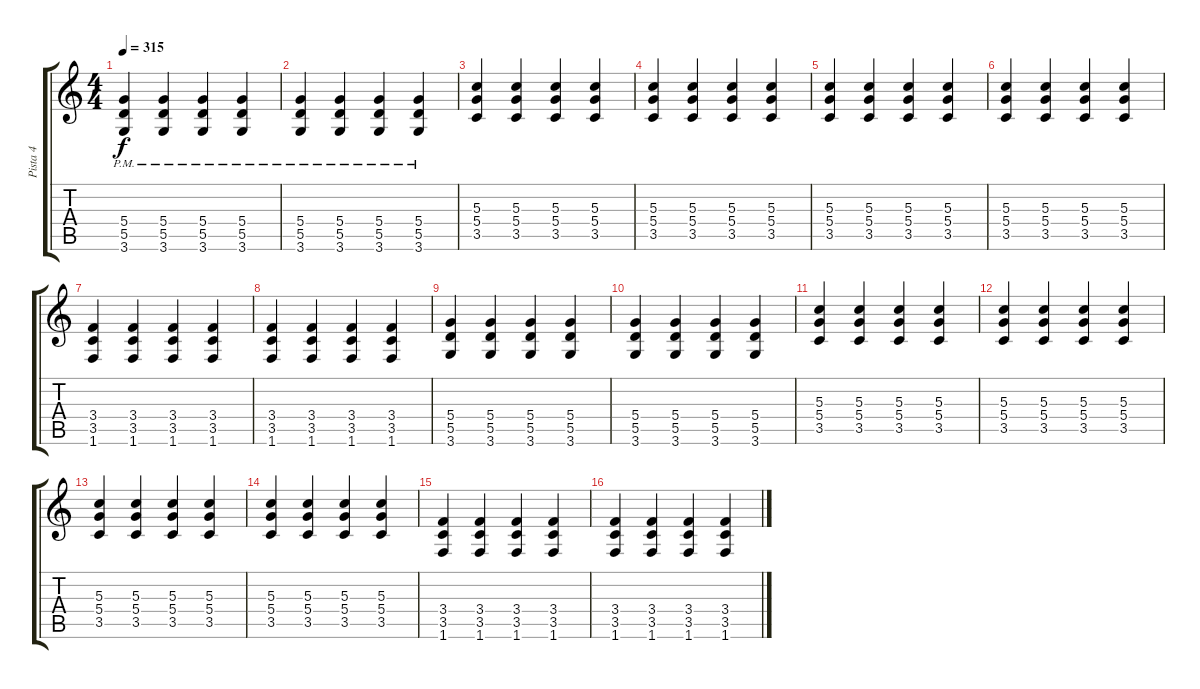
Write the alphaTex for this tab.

\track ("Pista 4" "Pista 4") {instrument distortionguitar}
\staff {score tabs}
\tuning (E4 B3 G3 D3 A2 E2) {hide}
\ts (4 4)
\tempo 315
\clef g2
\ks c
(5.4{pm} 5.5{pm} 3.6{pm}).4{dy f} (5.4{pm} 5.5{pm} 3.6{pm}).4 (5.4{pm} 5.5{pm} 3.6{pm}).4 (5.4{pm} 5.5{pm} 3.6{pm}).4 |
(5.4{pm} 5.5{pm} 3.6{pm}).4 (5.4{pm} 5.5{pm} 3.6{pm}).4 (5.4{pm} 5.5{pm} 3.6{pm}).4 (5.4{pm} 5.5{pm} 3.6{pm}).4 |
(5.3 5.4 3.5).4 (5.3 5.4 3.5).4 (5.3 5.4 3.5).4 (5.3 5.4 3.5).4 |
(5.3 5.4 3.5).4 (5.3 5.4 3.5).4 (5.3 5.4 3.5).4 (5.3 5.4 3.5).4 |
(5.3 5.4 3.5).4 (5.3 5.4 3.5).4 (5.3 5.4 3.5).4 (5.3 5.4 3.5).4 |
(5.3 5.4 3.5).4 (5.3 5.4 3.5).4 (5.3 5.4 3.5).4 (5.3 5.4 3.5).4 |
(3.4 3.5 1.6).4 (3.4 3.5 1.6).4 (3.4 3.5 1.6).4 (3.4 3.5 1.6).4 |
(3.4 3.5 1.6).4 (3.4 3.5 1.6).4 (3.4 3.5 1.6).4 (3.4 3.5 1.6).4 |
(5.4 5.5 3.6).4 (5.4 5.5 3.6).4 (5.4 5.5 3.6).4 (5.4 5.5 3.6).4 |
(5.4 5.5 3.6).4 (5.4 5.5 3.6).4 (5.4 5.5 3.6).4 (5.4 5.5 3.6).4 |
(5.3 5.4 3.5).4 (5.3 5.4 3.5).4 (5.3 5.4 3.5).4 (5.3 5.4 3.5).4 |
(5.3 5.4 3.5).4 (5.3 5.4 3.5).4 (5.3 5.4 3.5).4 (5.3 5.4 3.5).4 |
(5.3 5.4 3.5).4 (5.3 5.4 3.5).4 (5.3 5.4 3.5).4 (5.3 5.4 3.5).4 |
(5.3 5.4 3.5).4 (5.3 5.4 3.5).4 (5.3 5.4 3.5).4 (5.3 5.4 3.5).4 |
(3.4 3.5 1.6).4 (3.4 3.5 1.6).4 (3.4 3.5 1.6).4 (3.4 3.5 1.6).4 |
(3.4 3.5 1.6).4 (3.4 3.5 1.6).4 (3.4 3.5 1.6).4 (3.4 3.5 1.6).4
